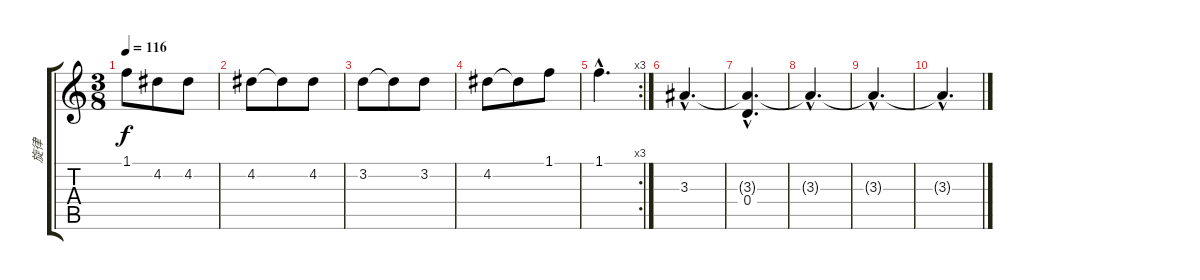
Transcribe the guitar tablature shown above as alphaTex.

\track ("旋律" "旋律") {instrument acousticguitarnylon}
\staff {score tabs}
\tuning (E4 B3 G3 D3 A2 E2) {hide}
\ts (3 8)
\tempo 116
\clef g2
\ks c
1.1.8{dy f} 4.2.8 4.2.8 |
4.2.8 4.2{t}.8 4.2.8 |
3.2.8 3.2{t}.8 3.2.8 |
4.2.8 4.2{t}.8 1.1.8 |
\rc 3
1.1{hac}.4{d} |
3.3{hac}.4{d} |
(3.3{hac t} 0.4{hac}).4{d} |
3.3{hac t}.4{d} |
3.3{hac t}.4{d} |
3.3{hac t}.4{d}
